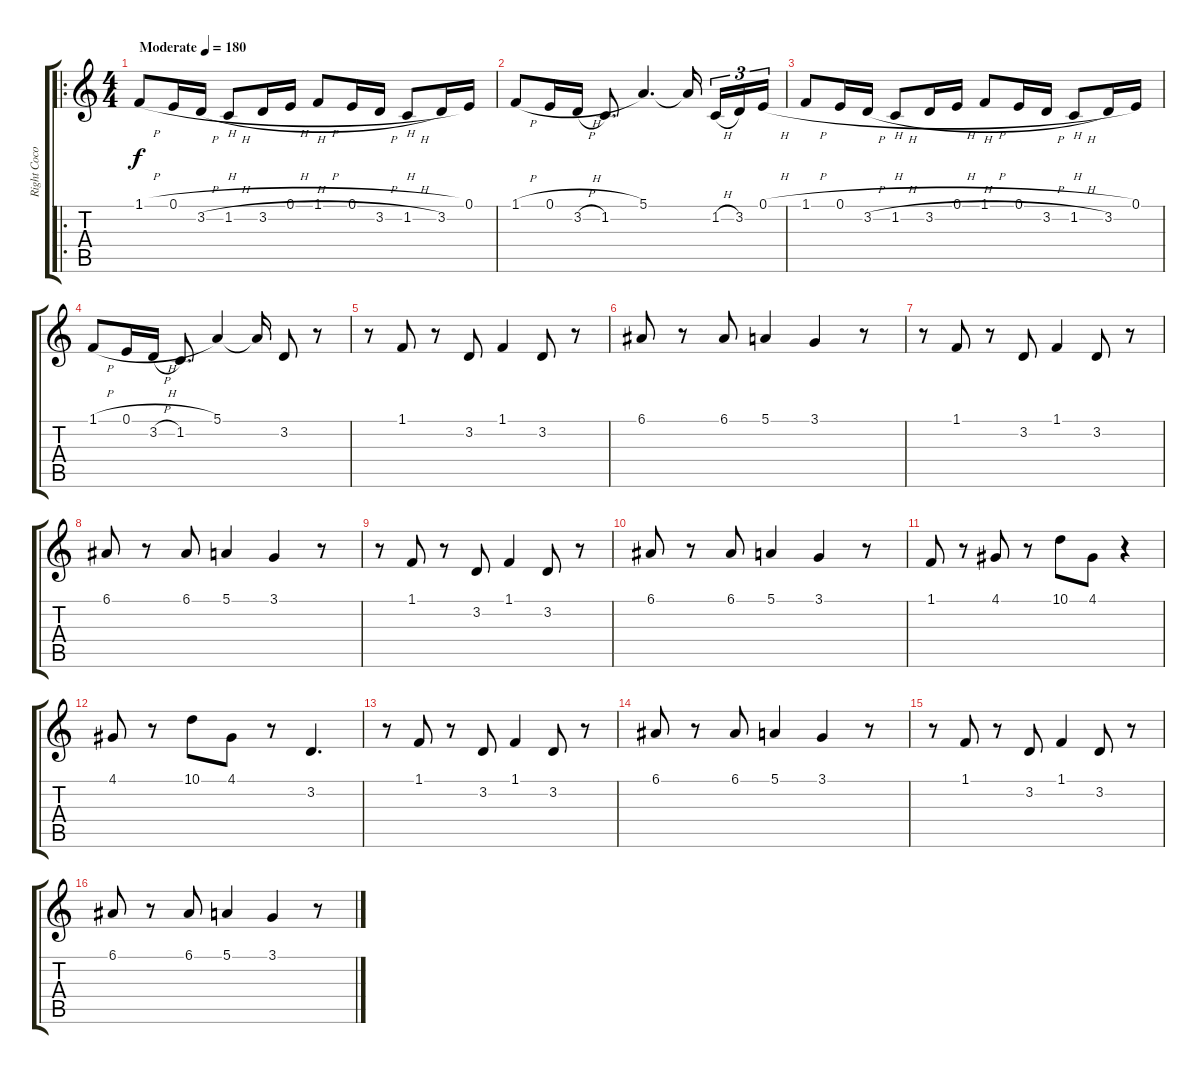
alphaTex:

\track ("Right Coconut" "Right Coco") {instrument drawbarorgan}
\staff {score tabs}
\tuning (E4 B3 G3 D3 A2 E2) {hide}
\ro
\ts (4 4)
\tempo (180 "Moderate")
\clef g2
\ks c
1.1{h}.8{dy f instrument drawbarorgan} 0.1{h}.16 3.2{h}.16 1.2{h}.8 3.2{h}.16 0.1{h}.16 1.1{h}.8 0.1{h}.16 3.2{h}.16 1.2{h}.8 3.2.16 0.1.16 |
1.1{h}.8 0.1{h}.16 3.2{h}.16 1.2.8{d} 5.1.4{d} 5.1{t}.16{beam splitsecondary} 1.2{h}.16{tu (3 2)} 3.2.16{tu (3 2)} 0.1{h}.16{tu (3 2)} |
1.1{h}.8 0.1{h}.16 3.2{h}.16 1.2{h}.8 3.2{h}.16 0.1{h}.16 1.1{h}.8 0.1{h}.16 3.2{h}.16 1.2{h}.8 3.2.16 0.1.16 |
1.1{h}.8 0.1{h}.16 3.2{h}.16 1.2.8{d} 5.1.4 5.1{t}.16 3.2.8 r.8 |
r.8 1.1.8 r.8 3.2.8 1.1.4 3.2.8 r.8 |
6.1.8 r.8 6.1.8 5.1.4 3.1.4 r.8 |
r.8 1.1.8 r.8 3.2.8 1.1.4 3.2.8 r.8 |
6.1.8 r.8 6.1.8 5.1.4 3.1.4 r.8 |
r.8 1.1.8 r.8 3.2.8 1.1.4 3.2.8 r.8 |
6.1.8 r.8 6.1.8 5.1.4 3.1.4 r.8 |
1.1.8 r.8 4.1.8 r.8 10.1.8 4.1.8 r.4 |
4.1.8 r.8 10.1.8 4.1.8 r.8 3.2.4{d} |
r.8 1.1.8 r.8 3.2.8 1.1.4 3.2.8 r.8 |
6.1.8 r.8 6.1.8 5.1.4 3.1.4 r.8 |
r.8 1.1.8 r.8 3.2.8 1.1.4 3.2.8 r.8 |
6.1.8 r.8 6.1.8 5.1.4 3.1.4 r.8
